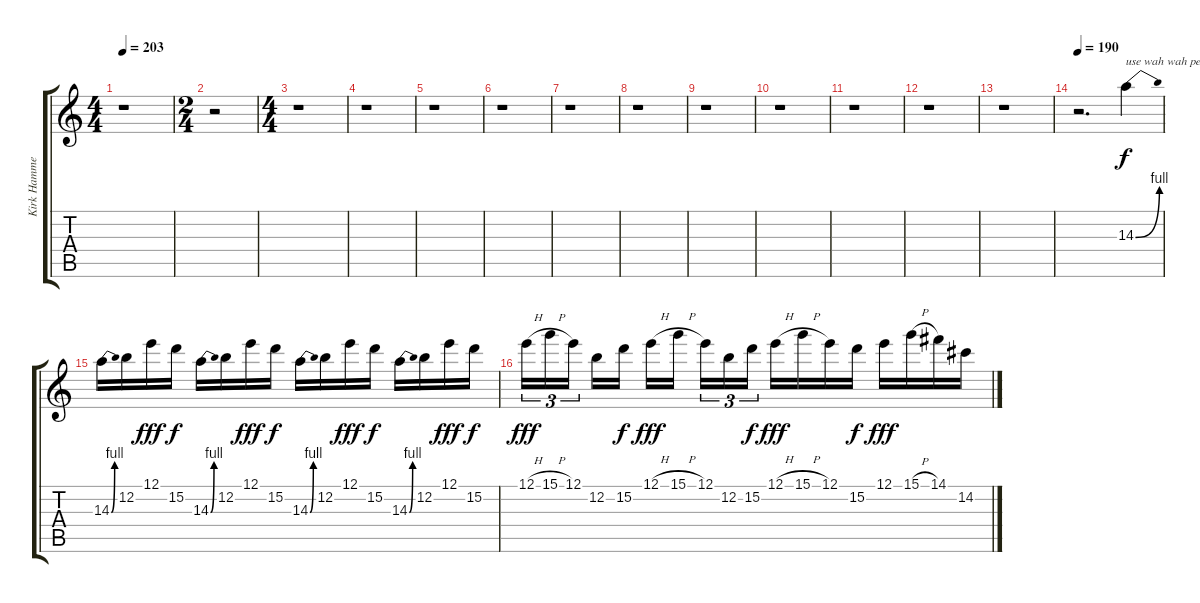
\track ("Kirk Hammet Lead" "Kirk Hamme") {instrument distortionguitar}
\staff {score tabs}
\tuning (E4 B3 G3 D3 A2 E2) {hide}
\ts (4 4)
\tempo 203
\clef g2
\ks c
r.1{dy f} |
\ts (2 4)
r.2 |
\ts (4 4)
r.1 |
r.1 |
r.1 |
r.1 |
r.1 |
r.1 |
r.1 |
r.1 |
r.1 |
r.1 |
r.1 |
\tempo 190
r.2{d} 14.3{be (bend 0 0 60 4)}.4{txt "use wah wah pedal"} |
14.3{be (bend 0 0 60 4)}.16 12.2.16 12.1.16{dy fff} 15.2.16{dy f} 14.3{be (bend 0 0 60 4)}.16 12.2.16 12.1.16{dy fff} 15.2.16{dy f} 14.3{be (bend 0 0 60 4)}.16 12.2.16 12.1.16{dy fff} 15.2.16{dy f} 14.3{be (bend 0 0 60 4)}.16 12.2.16 12.1.16{dy fff} 15.2.16{dy f} |
12.1{h}.16{tu (3 2) dy fff} 15.1{h}.16{tu (3 2)} 12.1.16{tu (3 2)} 12.2.16 15.2.16{dy f} 12.1{h}.16{dy fff} 15.1{h}.16 12.1.16{tu (3 2)} 12.2.16{tu (3 2)} 15.2.16{tu (3 2) dy f} 12.1{h}.16{dy fff} 15.1{h}.16 12.1.16 15.2.16{dy f} 12.1.16{dy fff} 15.1{h}.16 14.1.16 14.2.16
